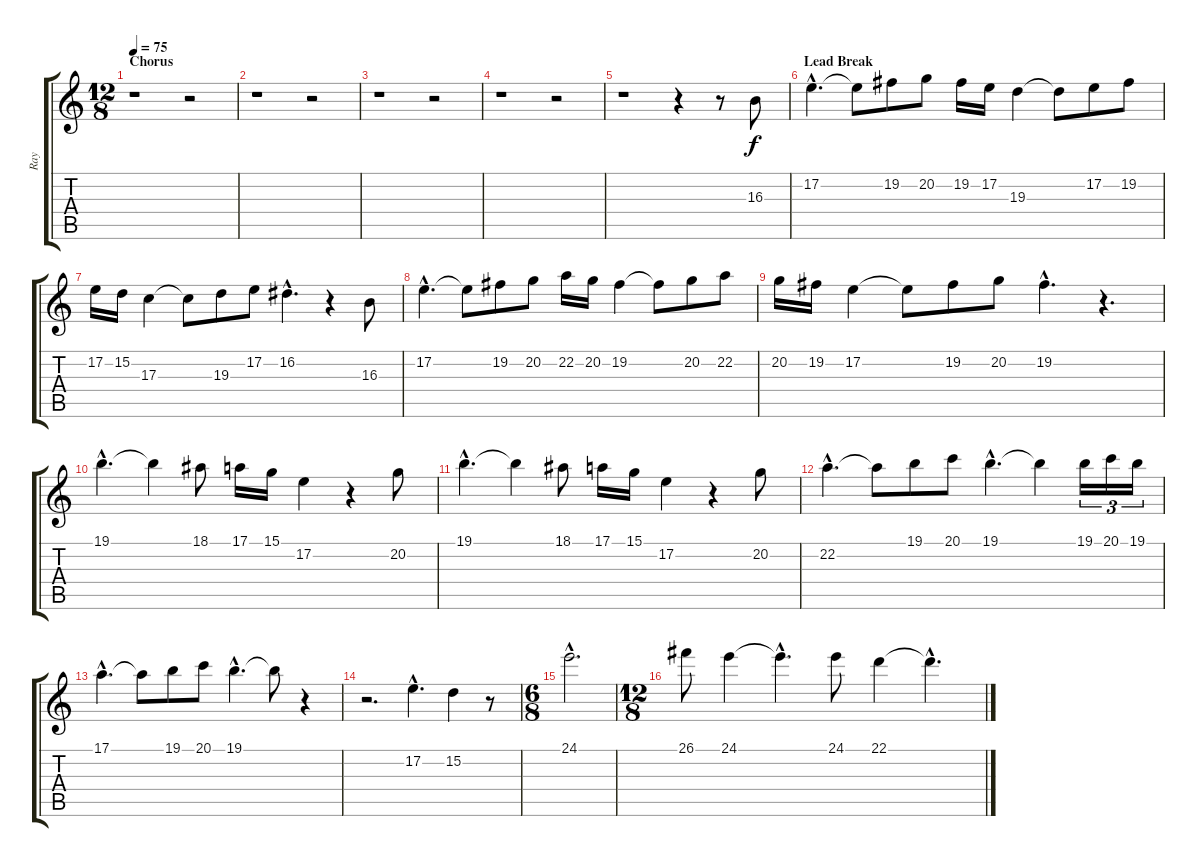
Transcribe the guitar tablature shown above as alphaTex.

\track ("Ray" "Ray") {instrument flute}
\staff {score tabs}
\tuning (E4 B3 G3 D3 A2 E2) {hide}
\ts (12 8)
\section ("" "Chorus")
\tempo 75
\clef g2
\ks c
r.1{dy f} r.2 |
r.1 r.2 |
r.1 r.2 |
r.1 r.2 |
r.1 r.4 r.8 16.3.8{volume 16 instrument flute} |
\section ("" "Lead Break")
17.2{hac}.4{d} 17.2{t}.8 19.2.8 20.2.8 19.2.16 17.2.16 19.3.4 19.3{t}.8 17.2.8 19.2.8 |
17.2.16 15.2.16 17.3.4 17.3{t}.8 19.3.8 17.2.8 16.2{hac}.4{d} r.4 16.3.8 |
17.2{hac}.4{d} 17.2{t}.8 19.2.8 20.2.8 22.2.16 20.2.16 19.2.4 19.2{t}.8 20.2.8 22.2.8 |
20.2.16 19.2.16 17.2.4 17.2{t}.8 19.2.8 20.2.8 19.2{hac}.4{d} r.4{d} |
19.1{hac}.4{d} 19.1{t}.4 18.1.8 17.1.16 15.1.16 17.2.4 r.4 20.2.8 |
19.1{hac}.4{d} 19.1{t}.4 18.1.8 17.1.16 15.1.16 17.2.4 r.4 20.2.8 |
22.2{hac}.4{d} 22.2{t}.8 19.1.8 20.1.8 19.1{hac}.4{d} 19.1{t}.4 19.1.16{tu (3 2)} 20.1.16{tu (3 2)} 19.1.16{tu (3 2)} |
17.1{hac}.4{d} 17.1{t}.8 19.1.8 20.1.8 19.1{hac}.4{d} 19.1{t}.8 r.4 |
r.2{d} 17.2{hac}.4{d} 15.2.4 r.8 |
\ts (6 8)
24.1{hac}.2{d} |
\ts (12 8)
26.1.8 24.1.4 24.1{hac t}.4{d} 24.1.8 22.1.4 22.1{hac t}.4{d}
